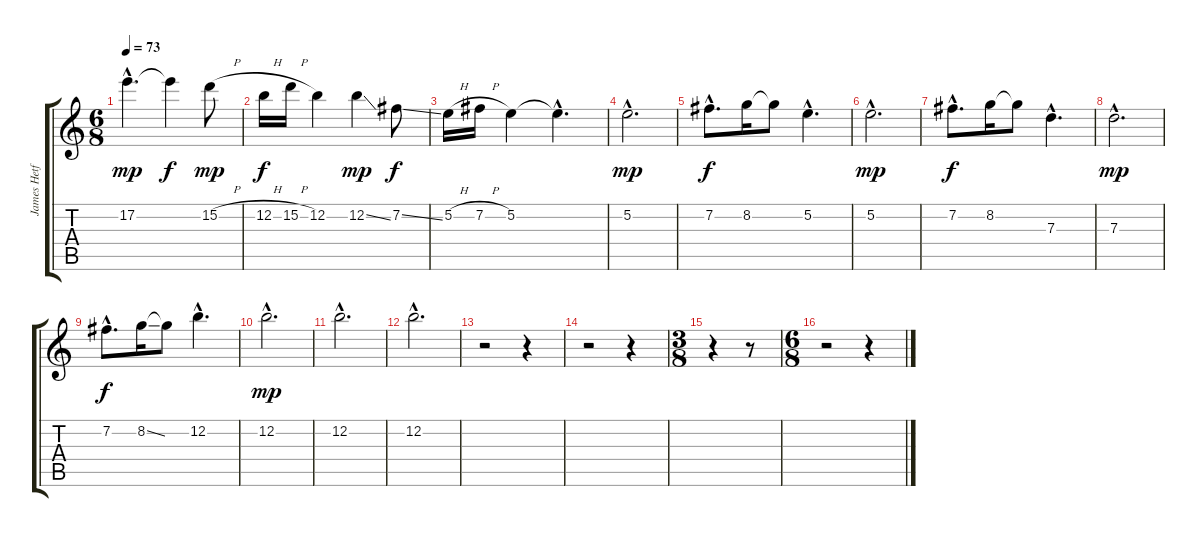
\track ("James Hetfield (dist)" "James Hetf") {instrument distortionguitar}
\staff {score tabs}
\tuning (E4 B3 G3 D3 A2 E2) {hide}
\ts (6 8)
\tempo 73
\clef g2
\ks c
17.2{hac}.4{d dy mp} 17.2{t}.4{dy f} 15.2{h}.8{dy mp} |
12.2{h}.16{dy f} 15.2{h}.16 12.2.4 12.2{ss}.4{dy mp} 7.2{ss}.8{dy f} |
5.2{h}.16 7.2{h}.16 5.2.4 5.2{hac t}.4{d} |
5.2{hac}.2{d dy mp volume 13} |
7.2{hac}.8{d dy f} 8.2.16 8.2{t}.8 5.2{hac}.4{d} |
5.2{hac}.2{d dy mp} |
7.2{hac}.8{d dy f} 8.2.16 8.2{t}.8 7.3{hac}.4{d} |
7.3{hac}.2{d dy mp} |
7.2{hac}.8{d dy f} 8.2{ss}.16 8.2{t}.8 12.2{hac}.4{d} |
12.2{hac}.2{d dy mp} |
12.2{hac}.2{d} |
12.2{hac}.2{d} |
r.2 r.4 |
r.2 r.4 |
\ts (3 8)
r.4 r.8 |
\ts (6 8)
r.2 r.4
